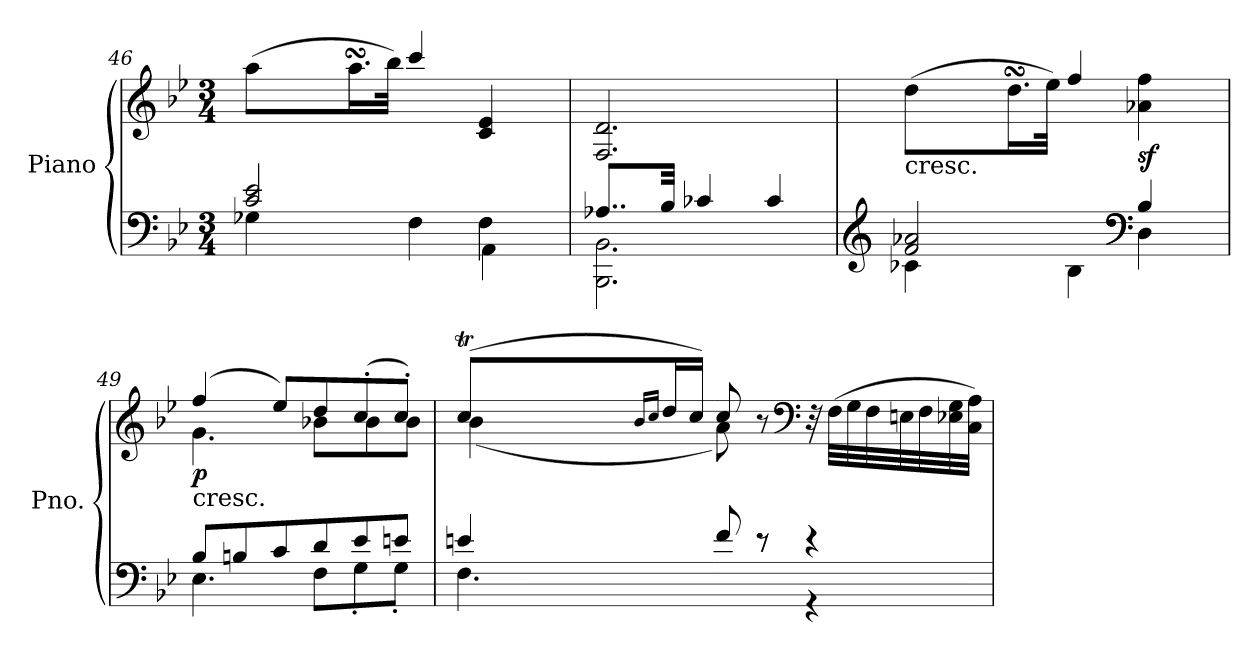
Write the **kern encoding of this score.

**kern	**kern	**dynam
*part1	*part1	*part1
*staff2	*staff1	*staff1/2
*I"Piano	*	*
*I'Pno.	*	*
*clefF4	*clefG2	*
*k[b-e-]	*k[b-e-]	*
*B-:	*B-:	*
*M3/4	*M3/4	*
=46	=46	=46
*^	*^	*
2c/ 2e-/	4G-X\	(<8aa\L	16.ryy	.
*	*	*	*Xtuplet	*
.	.	.	96bb-LLLLyy	.
.	.	.	96aayy	.
.	.	.	96ggJJJJyy	.
.	.	16.aasSsS\L	2ryy	.
.	.	32bb-\JJk)	.	.
.	4F\	4ccc/	.	.
4F\	4AA\	4c/ 4e-/	.	.
.	.	.	8ryy	.
*	*	*v	*v	*
=47	=47	=47	=47
8..A-X/L	2.BBB-\ 2.BB-\	2.F/ 2.d/	.
32B-/Jkk	.	.	.
4c-X/	.	.	.
4c-/	.	.	.
=48	=48	=48	=48
*clefG2	*	*	*
*	*	*^	*
!	!	!LO:TX:b:t=cresc.	!	!
2f/ 2a-X/	4c-X\	(<8dd\L	16.ryy	.
.	.	.	96ee-LLLLyy	.
.	.	.	96ddyy	.
.	.	.	96ccJJJJyy	.
.	.	16.ddsSsS\L	2ryy	.
.	.	32ee-\JJk)	.	.
.	4B-\	4ff/	.	.
*clefF4	*	*	*	*
!	!	!	!	!LO:DY:b
4B-/	4D\	4a-X\ 4ff\	.	sf
.	.	.	8ryy	.
=49	=49	=49	=49	=49
!	!	!LO:TX:b:t=cresc.	!	!
!	!	!	!	!LO:DY:b
8B-/L	4.E-\	(>4ff/	4.g\	p
8Bn/	.	.	.	.
8c/	.	8ee-/L)	.	.
8d/	8F\L	8dd/	8b-X\L	.
8e-/	8G'\	(>8cc'/	8b-\	.
8en/J	8G'\J	8cc'/J)	8b-\J	.
!!LO:LB:g=z
=50	=50	=50	=50	=50
*	*	*	*^	*
4en/	4.F\	(>8ccT/L	(<4b-\	64ddLLLLyy	.
.	.	.	.	64ccyy	.
.	.	.	.	64ddyy	.
.	.	.	.	64ccyy	.
.	.	.	.	64ddyy	.
.	.	.	.	64ccyy	.
.	.	.	.	64bnyy	.
.	.	.	.	64ccJJJJyy	.
.	.	16qb/LL	.	.	.
.	.	16qcc/JJ	.	.	.
.	.	16dd/L	.	2ryy	.
.	.	16cc/JJ)	.	.	.
8f/	.	8cc/	8a\)	.	.
8r	8re	8r	4.ryy	.	.
*	*	*clefF4	*	*	*
4r	4r	32r	.	.	.
.	.	(<32F\LLL	.	.	.
.	.	32G\	.	.	.
.	.	32F\	.	.	.
.	.	32En\	.	8ryy	.
.	.	32F\	.	.	.
.	.	32E-X\ 32G\	.	.	.
.	.	32C\ 32A\JJJ)	.	.	.
*v	*v	*	*	*	*
*	*v	*v	*v	*
=	=	=
*-	*-	*-
